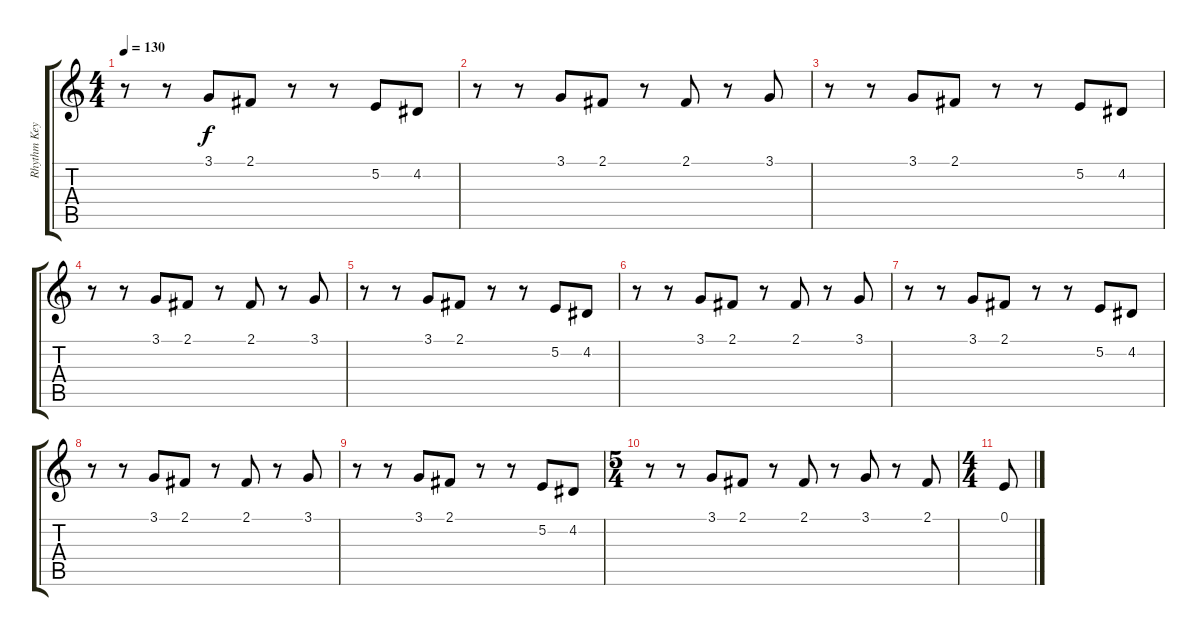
\track ("Rhythm Keyboard" "Rhythm Key") {instrument choiraahs}
\staff {score tabs}
\tuning (E4 B3 G3 D3 A2 E2) {hide}
\ts (4 4)
\tempo 130
\clef g2
\ks c
r.8{dy f} r.8 3.1.8 2.1.8 r.8 r.8 5.2.8 4.2.8 |
r.8 r.8 3.1.8 2.1.8 r.8 2.1.8 r.8 3.1.8 |
r.8 r.8 3.1.8 2.1.8 r.8 r.8 5.2.8 4.2.8 |
r.8 r.8 3.1.8 2.1.8 r.8 2.1.8 r.8 3.1.8 |
r.8 r.8 3.1.8 2.1.8 r.8 r.8 5.2.8 4.2.8 |
r.8 r.8 3.1.8 2.1.8 r.8 2.1.8 r.8 3.1.8 |
r.8 r.8 3.1.8 2.1.8 r.8 r.8 5.2.8 4.2.8 |
r.8 r.8 3.1.8 2.1.8 r.8 2.1.8 r.8 3.1.8 |
r.8 r.8 3.1.8 2.1.8 r.8 r.8 5.2.8 4.2.8 |
\ts (5 4)
r.8 r.8 3.1.8 2.1.8 r.8 2.1.8 r.8 3.1.8 r.8 2.1.8 |
\ts (4 4)
0.1.8
